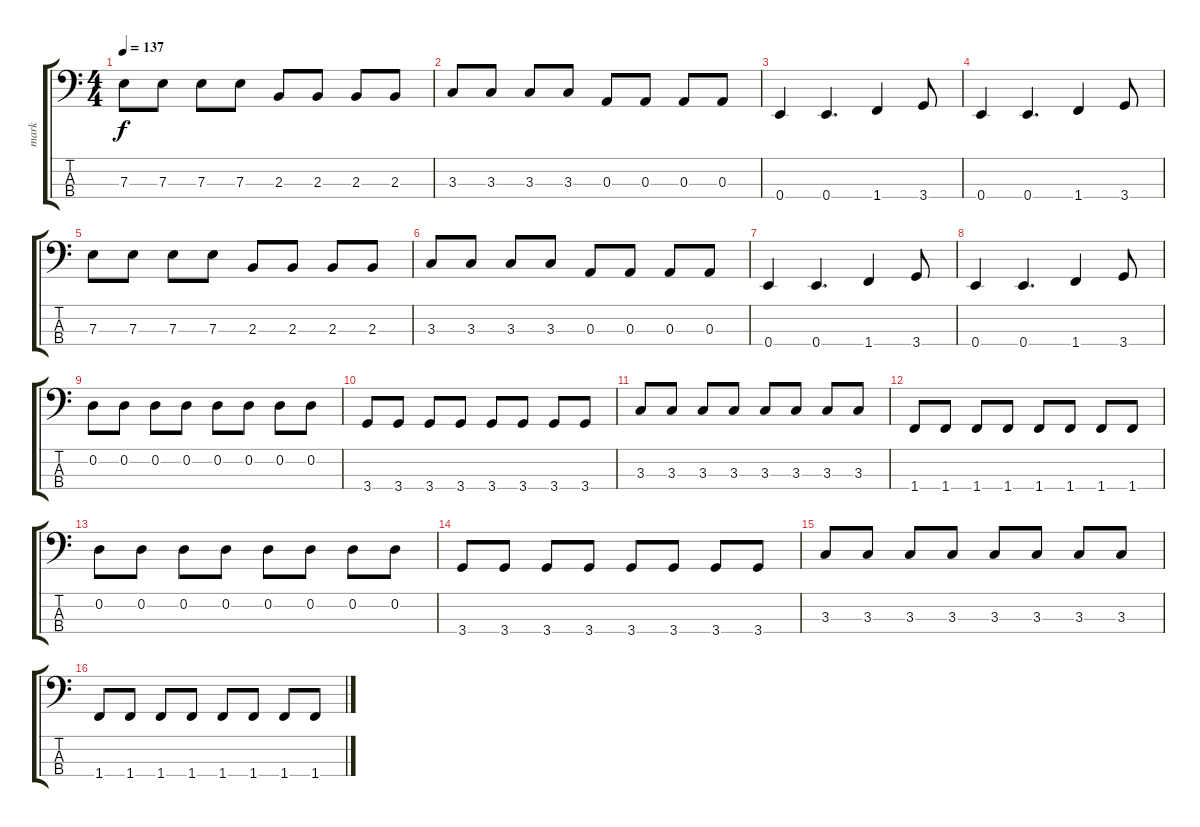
\track ("mark" "mark") {instrument electricbasspick}
\staff {score tabs}
\tuning (G2 D2 A1 E1) {hide}
\ts (4 4)
\tempo 137
\clef f4
\ks c
7.3.8{dy f} 7.3.8 7.3.8 7.3.8 2.3.8 2.3.8 2.3.8 2.3.8 |
3.3.8 3.3.8 3.3.8 3.3.8 0.3.8 0.3.8 0.3.8 0.3.8 |
0.4.4 0.4.4{d} 1.4.4 3.4.8 |
0.4.4 0.4.4{d} 1.4.4 3.4.8 |
7.3.8 7.3.8 7.3.8 7.3.8 2.3.8 2.3.8 2.3.8 2.3.8 |
3.3.8 3.3.8 3.3.8 3.3.8 0.3.8 0.3.8 0.3.8 0.3.8 |
0.4.4 0.4.4{d} 1.4.4 3.4.8 |
0.4.4 0.4.4{d} 1.4.4 3.4.8 |
0.2.8 0.2.8 0.2.8 0.2.8 0.2.8 0.2.8 0.2.8 0.2.8 |
3.4.8 3.4.8 3.4.8 3.4.8 3.4.8 3.4.8 3.4.8 3.4.8 |
3.3.8 3.3.8 3.3.8 3.3.8 3.3.8 3.3.8 3.3.8 3.3.8 |
1.4.8 1.4.8 1.4.8 1.4.8 1.4.8 1.4.8 1.4.8 1.4.8 |
0.2.8 0.2.8 0.2.8 0.2.8 0.2.8 0.2.8 0.2.8 0.2.8 |
3.4.8 3.4.8 3.4.8 3.4.8 3.4.8 3.4.8 3.4.8 3.4.8 |
3.3.8 3.3.8 3.3.8 3.3.8 3.3.8 3.3.8 3.3.8 3.3.8 |
1.4.8 1.4.8 1.4.8 1.4.8 1.4.8 1.4.8 1.4.8 1.4.8
